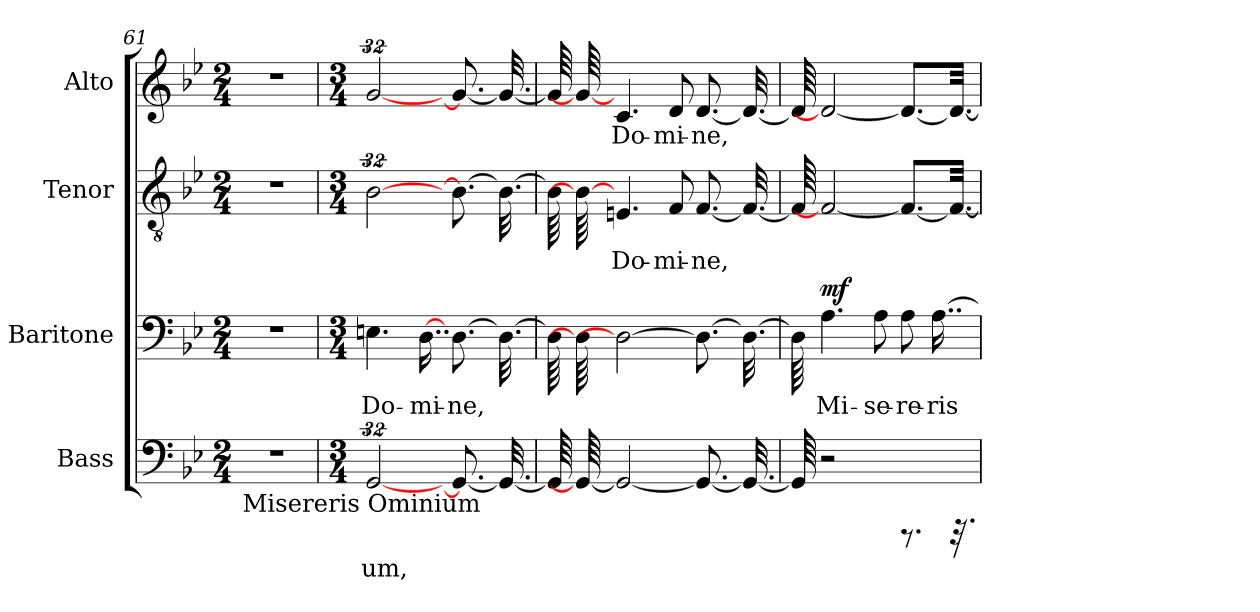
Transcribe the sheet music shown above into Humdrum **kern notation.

**kern	**text	**kern	**text	**dynam	**kern	**text	**kern	**text
*part4	*part4	*part3	*part3	*part3	*part2	*part2	*part1	*part1
*staff4	*staff4	*staff3	*staff3	*staff3	*staff2	*staff2	*staff1	*staff1
*I"Bass	*	*I"Baritone	*	*	*I"Tenor	*	*I"Alto	*
*I'B	*	*I'Ba	*	*	*I'T	*	*I'A	*
*clefF4	*	*clefF4	*	*	*clefGv2	*	*clefG2	*
*k[b-e-]	*	*k[b-e-]	*	*	*k[b-e-]	*	*k[b-e-]	*
*B-:	*	*B-:	*	*	*B-:	*	*B-:	*
*M2/4	*	*M2/4	*	*	*M2/4	*	*M2/4	*
=61	=61	=61	=61	=61	=61	=61	=61	=61
!LO:TX:b:t=Misereris Ominium	!	!	!	!	!	!	!	!
2r	.	2r	.	.	2r	.	2r	.
!!LO:PB:g=z
=62	=62	=62	=62	=62	=62	=62	=62	=62
64ryy	.	64ryy	.	.	64ryy	.	64ryy	.
*M3/4	*	*M3/4	*	*	*M3/4	*	*M3/4	*
!	!LO:LY:b:cj	!	!LO:LY:b:cj	!	!	!LO:LY:b:cj	!	!LO:LY:b:cj
[<64%31GG/	-um,	4.En\	Do-	.	[>64%31B-\	.	[<64%31g/	.
!	!	!	!LO:LY:b:cj	!	!	!	!	!
.	.	[16..D\	-mi-	.	.	.	.	.
64ryy	.	64ryy	.	.	64ryy	.	64ryy	.
!	!	!	!LO:LY:b:cj	!	!	!	!	!
8.GG/_<	.	[>8.D\	-ne,	.	8.B-\_>	.	8.g/_<	.
32.GG/_<	.	32.D\_>	.	.	32.B-\_>	.	32.g/_<	.
=63	=63	=63	=63	=63	=63	=63	=63	=63
64GG/]	.	64D\]	.	.	64B-\]	.	64g/]	.
64GG/_	.	64D\]	.	.	64B-\_	.	64g/_	.
!	!LO:LY:b:cj	!	!LO:LY:b:cj	!	!	!LO:LY:b:cj	!	!LO:LY:b:cj
2GG/_<	.	2D\_>	.	.	4.En/	Do-	4.c/	Do-
!	!	!	!	!	!	!LO:LY:b:cj	!	!LO:LY:b:cj
.	.	.	.	.	8F/	-mi-	8d/	-mi-
!	!	!	!	!	!	!LO:LY:b:cj	!	!LO:LY:b:cj
8.GG/_<	.	8.D\_>	.	.	[<8.F/	-ne,	[<8.d/	-ne,
32.GG/_<	.	32.D\_>	.	.	32.F/_<	.	32.d/_<	.
=64	=64	=64	=64	=64	=64	=64	=64	=64
64GG/]	.	64D\]	.	.	64F/]	.	64d/]	.
!	!	!	!LO:LY:b:cj	!LO:DY:a	!	!LO:LY:b:cj	!	!LO:LY:b:cj
2r	.	4.A\	Mi-	mf	2F/_<	.	2d/_<	.
!	!	!	!LO:LY:b:cj	!	!	!	!	!
.	.	8A\	-se-	.	.	.	.	.
!	!	!	!LO:LY:b:cj	!	!	!	!	!
8.rCCC	.	8A\L	-re-	.	8.F/L_<	.	8.d/L_<	.
!	!	!	!LO:LY:b:cj	!	!	!	!	!
.	.	[>16..A\	-ris	.	.	.	.	.
32.rCCC	.	.	.	.	32.F/Jkk_<	.	32.d/Jkk_<	.
=	=	=	=	=	=	=	=	=
*-	*-	*-	*-	*-	*-	*-	*-	*-
